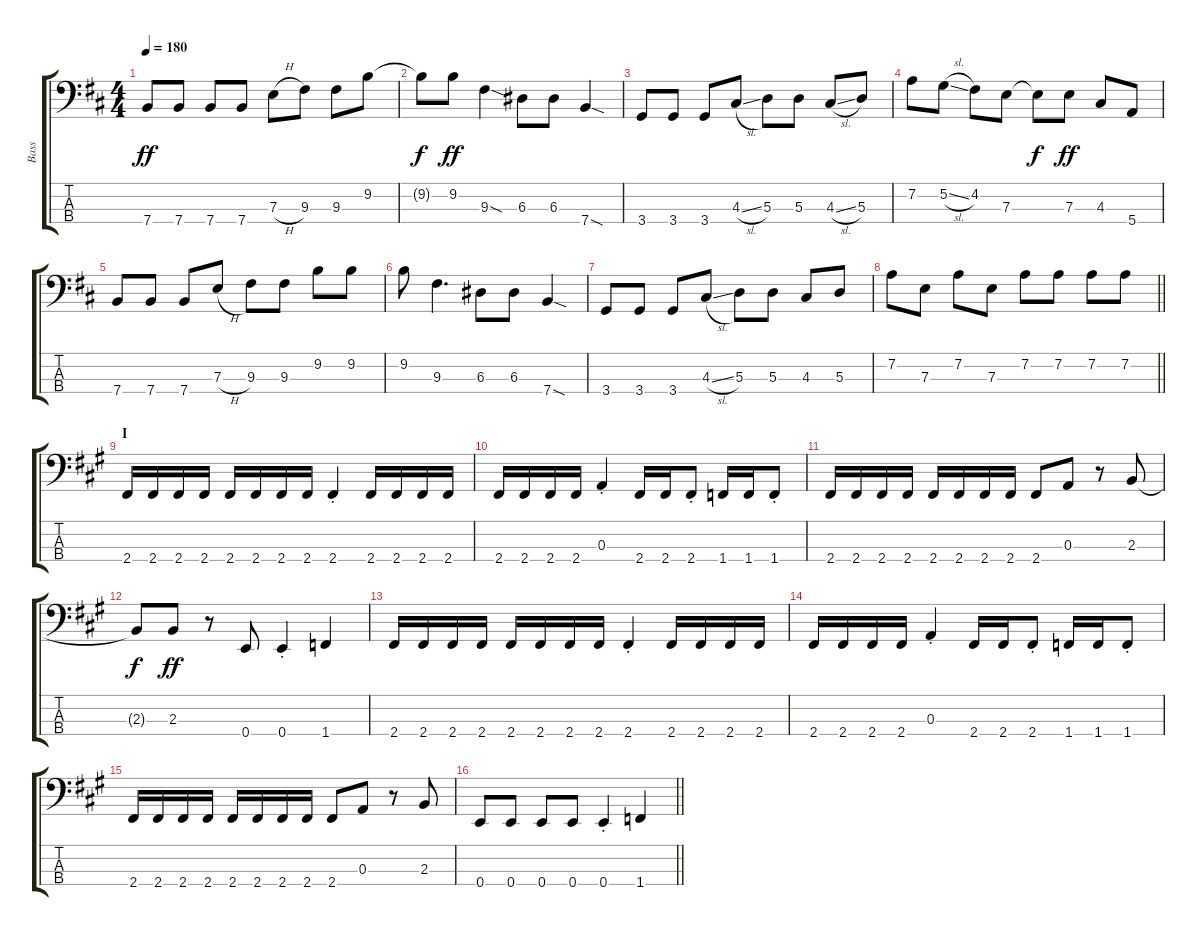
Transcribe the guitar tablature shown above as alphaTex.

\track ("Bass" "Bass") {instrument electricbasspick}
\staff {score tabs}
\tuning (G2 D2 A1 E1) {hide}
\ts (4 4)
\tempo 180
\clef f4
\ks d
7.4.8{dy ff} 7.4.8 7.4.8 7.4.8 7.3{h}.8 9.3.8 9.3.8 9.2.8 |
9.2{t}.8{dy f} 9.2.8{dy ff} 9.3{sod}.4 6.3.8 6.3.8 7.4{sod}.4 |
3.4.8 3.4.8 3.4.8 4.3{sl}.8 5.3.8 5.3.8 4.3{sl}.8 5.3.8 |
7.2.8 5.2{sl}.8 4.2.8 7.3.8 7.3{t}.8{dy f} 7.3.8{dy ff} 4.3.8 5.4.8 |
7.4.8 7.4.8 7.4.8 7.3{h}.8 9.3.8 9.3.8 9.2.8 9.2.8 |
9.2.8 9.3.4{d} 6.3.8 6.3.8 7.4{sod}.4 |
3.4.8 3.4.8 3.4.8 4.3{sl}.8 5.3.8 5.3.8 4.3.8 5.3.8 |
\barLineRight lightlight
7.2.8 7.3.8 7.2.8 7.3.8 7.2.8 7.2.8 7.2.8 7.2.8 |
\section ("" "I")
\ks a
2.4.16 2.4.16 2.4.16 2.4.16 2.4.16 2.4.16 2.4.16 2.4.16 2.4{st}.4 2.4.16 2.4.16 2.4.16 2.4.16 |
2.4.16 2.4.16 2.4.16 2.4.16 0.3{st}.4 2.4.16 2.4.16 2.4{st}.8 1.4.16 1.4.16 1.4{st}.8 |
2.4.16 2.4.16 2.4.16 2.4.16 2.4.16 2.4.16 2.4.16 2.4.16 2.4.8 0.3.8 r.8 2.3.8 |
2.3{t}.8{dy f} 2.3.8{dy ff} r.8 0.4.8 0.4{st}.4 1.4.4 |
2.4.16 2.4.16 2.4.16 2.4.16 2.4.16 2.4.16 2.4.16 2.4.16 2.4{st}.4 2.4.16 2.4.16 2.4.16 2.4.16 |
2.4.16 2.4.16 2.4.16 2.4.16 0.3{st}.4 2.4.16 2.4.16 2.4{st}.8 1.4.16 1.4.16 1.4{st}.8 |
2.4.16 2.4.16 2.4.16 2.4.16 2.4.16 2.4.16 2.4.16 2.4.16 2.4.8 0.3.8 r.8 2.3.8 |
\barLineRight lightlight
0.4.8 0.4.8 0.4.8 0.4.8 0.4{st}.4 1.4.4
